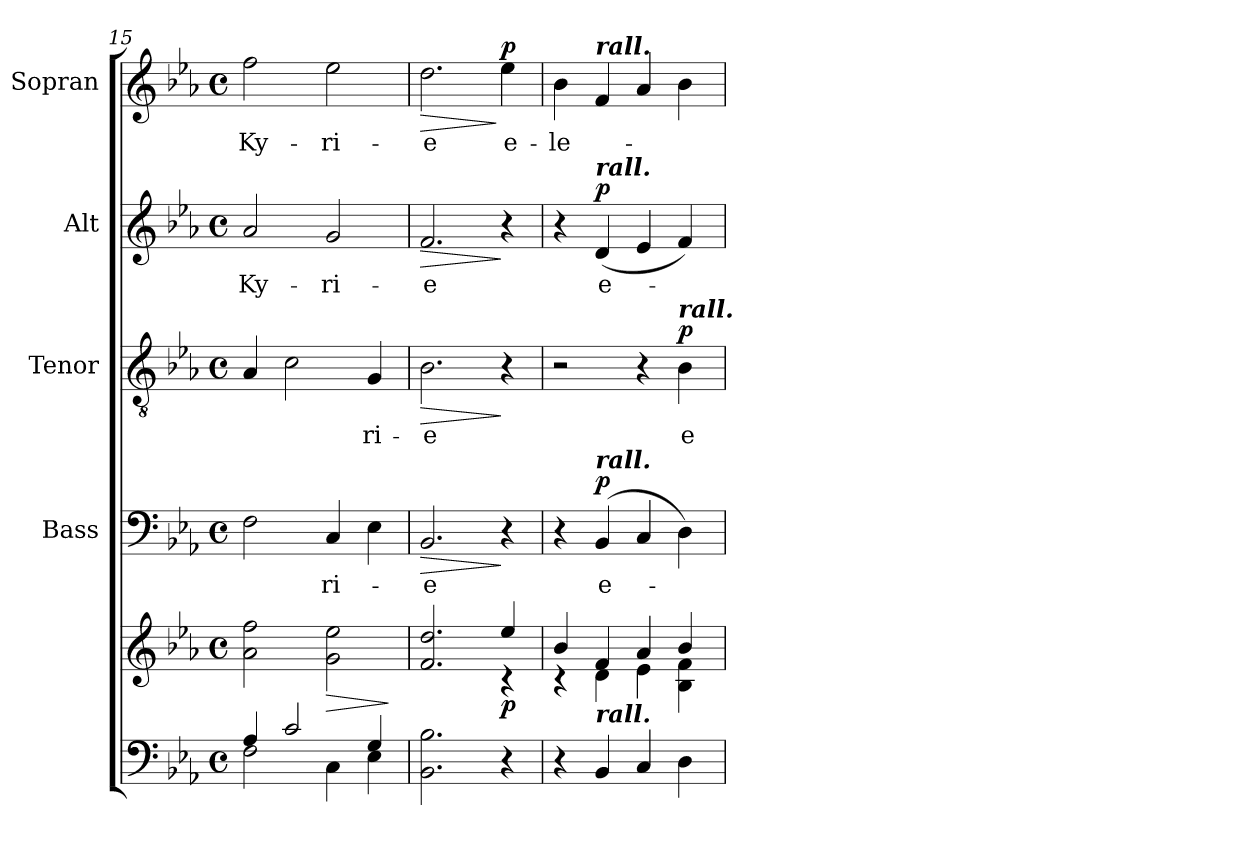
**kern	**kern	**dynam	**kern	**text	**dynam	**kern	**text	**dynam	**kern	**text	**dynam	**kern	**text	**dynam
*part5	*part5	*part5	*part4	*part4	*part4	*part3	*part3	*part3	*part2	*part2	*part2	*part1	*part1	*part1
*staff6	*staff5	*staff5/6	*staff4	*staff4	*staff4	*staff3	*staff3	*staff3	*staff2	*staff2	*staff2	*staff1	*staff1	*staff1
*	*	*	*I"Bass	*	*	*I"Tenor	*	*	*I"Alt	*	*	*I"Sopran	*	*
*	*	*	*I'B.	*	*	*I'T.	*	*	*I'A.	*	*	*I'S.	*	*
*clefF4	*clefG2	*	*clefF4	*	*	*clefGv2	*	*	*clefG2	*	*	*clefG2	*	*
*k[b-e-a-]	*k[b-e-a-]	*	*k[b-e-a-]	*	*	*k[b-e-a-]	*	*	*k[b-e-a-]	*	*	*k[b-e-a-]	*	*
*E-:	*E-:	*	*E-:	*	*	*E-:	*	*	*E-:	*	*	*E-:	*	*
*M4/4	*M4/4	*	*M4/4	*	*	*M4/4	*	*	*M4/4	*	*	*M4/4	*	*
*met(c)	*met(c)	*	*met(c)	*	*	*met(c)	*	*	*met(c)	*	*	*met(c)	*	*
=15	=15	=15	=15	=15	=15	=15	=15	=15	=15	=15	=15	=15	=15	=15
*^	*	*	*	*	*	*	*	*	*	*	*	*	*	*
!	!	!	!	!	!	!	!	!	!	!	!LO:LY:b	!	!	!LO:LY:b	!
4A-/	2F\	2a-\ 2ff\	.	2F\	.	.	4A-/	.	.	2a-/	Ky-	.	2ff\	Ky-	.
2c/	.	.	.	.	.	.	2c\	.	.	.	.	.	.	.	.
!	!	!	!LO:HP:b	!	!LO:LY:b	!	!	!	!	!	!LO:LY:b	!	!	!LO:LY:b	!
.	4C\	2g\ 2ee-\	>	4C/	-ri-	.	.	.	.	2g/	-ri-	.	2ee-\	-ri-	.
!	!	!	!	!	!	!	!	!LO:LY:b	!	!	!	!	!	!	!
4G/	4E-\	.	.	4E-\	.	.	4G/	-ri-	.	.	.	.	.	.	.
*v	*v	*	*	*	*	*	*	*	*	*	*	*	*	*	*
.	.	]	.	.	.	.	.	.	.	.	.	.	.	.
!!LO:PB:g=z
=16	=16	=16	=16	=16	=16	=16	=16	=16	=16	=16	=16	=16	=16	=16
*	*^	*	*	*	*	*	*	*	*	*	*	*	*	*
!	!	!	!	!	!LO:LY:b	!LO:HP:b	!	!LO:LY:b	!LO:HP:b	!	!LO:LY:b	!LO:HP:b	!	!LO:LY:b	!LO:HP:b
2.BB-\ 2.B-\	2.f/ 2.dd/	2.ryy	.	2.BB-/	-e	>	2.B-\	-e	>	2.f/	-e	>	2.dd\	-e	>
!	!	!	!LO:DY:b	!	!	!	!	!	!	!	!	!	!	!LO:LY:b	!LO:DY:n=1:a
4r	4ee-/	4rc	p	4r	.	]	4r	.	]	4r	.	]	4ee-\	e-	] p
=17	=17	=17	=17	=17	=17	=17	=17	=17	=17	=17	=17	=17	=17	=17	=17
!	!	!	!	!	!	!	!	!	!	!	!	!	!	!LO:LY:b	!
4r	4b-/	4rc	.	4r	.	.	2r	.	.	4r	.	.	4b-\	-le-	.
!	!	!	!	!	!	!	!	!	!	!	!	!	!LO:TX:a:Bi:t=rall.	!	!
!	!	!	!	!	!	!	!	!	!	!LO:TX:a:Bi:t=rall.	!	!	!	!	!
!	!	!	!	!LO:TX:a:Bi:t=rall.	!	!	!	!	!	!	!	!	!	!	!
!	!LO:TX:b:Bi:t=rall.	!	!	!	!	!	!	!	!	!	!	!	!	!	!
!	!	!	!	!	!LO:LY:b	!LO:DY:a	!	!	!	!	!LO:LY:b	!LO:DY:a	!	!	!
4BB-/	4f/	4d\	.	(4BB-/	e-	p	.	.	.	(<4d/	e-	p	4f/	.	.
4C/	4a-/	4e-\	.	4C/	.	.	4r	.	.	4e-/	.	.	4a-/	.	.
!	!	!	!	!	!	!	!LO:TX:a:Bi:t=rall.	!	!	!	!	!	!	!	!
!	!	!	!	!	!	!	!	!LO:LY:b	!LO:DY:a	!	!	!	!	!	!
4D\	4b-/	4B-\ 4f\	.	4D\)	.	.	4B-\	e-	p	4f/)	.	.	4b-\	.	.
*	*v	*v	*	*	*	*	*	*	*	*	*	*	*	*	*
=	=	=	=	=	=	=	=	=	=	=	=	=	=	=
*-	*-	*-	*-	*-	*-	*-	*-	*-	*-	*-	*-	*-	*-	*-
